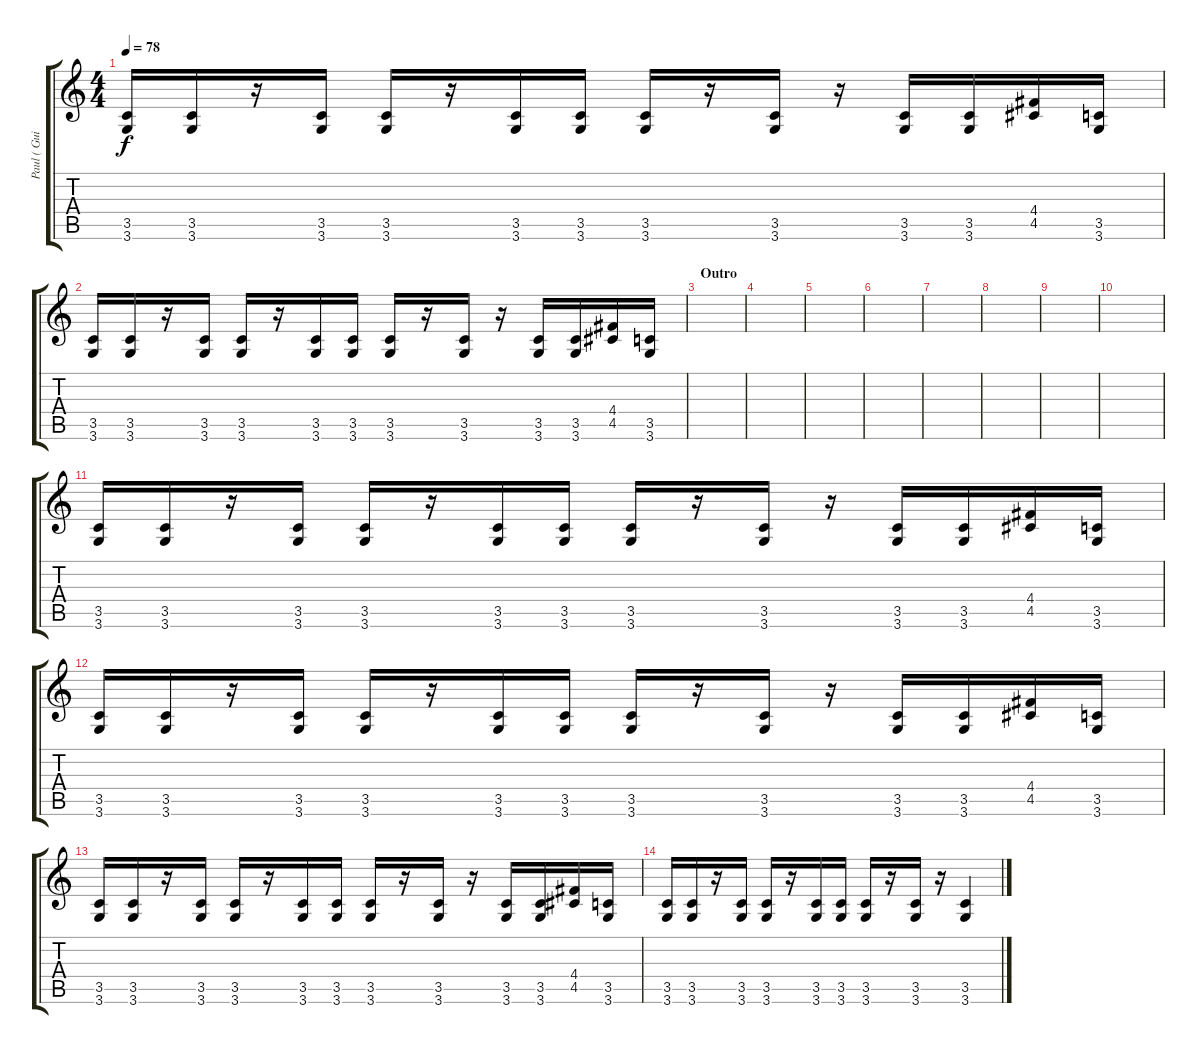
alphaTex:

\track ("Paul ( Guitar 2 )" "Paul ( Gui") {instrument distortionguitar}
\staff {score tabs}
\tuning (E4 B3 G3 D3 A2 E2) {hide}
\ts (4 4)
\tempo 78
\clef g2
\ks c
(3.5 3.6).16{dy f} (3.5 3.6).16 r.16 (3.5 3.6).16 (3.5 3.6).16 r.16 (3.5 3.6).16 (3.5 3.6).16 (3.5 3.6).16 r.16 (3.5 3.6).16 r.16 (3.5 3.6).16 (3.5 3.6).16 (4.4 4.5).16 (3.5 3.6).16 |
(3.5 3.6).16 (3.5 3.6).16 r.16 (3.5 3.6).16 (3.5 3.6).16 r.16 (3.5 3.6).16 (3.5 3.6).16 (3.5 3.6).16 r.16 (3.5 3.6).16 r.16 (3.5 3.6).16 (3.5 3.6).16 (4.4 4.5).16 (3.5 3.6).16 |
\section ("" "Outro")
|
|
|
|
|
|
|
|
(3.5 3.6).16 (3.5 3.6).16 r.16 (3.5 3.6).16 (3.5 3.6).16 r.16 (3.5 3.6).16 (3.5 3.6).16 (3.5 3.6).16 r.16 (3.5 3.6).16 r.16 (3.5 3.6).16 (3.5 3.6).16 (4.4 4.5).16 (3.5 3.6).16 |
(3.5 3.6).16 (3.5 3.6).16 r.16 (3.5 3.6).16 (3.5 3.6).16 r.16 (3.5 3.6).16 (3.5 3.6).16 (3.5 3.6).16 r.16 (3.5 3.6).16 r.16 (3.5 3.6).16 (3.5 3.6).16 (4.4 4.5).16 (3.5 3.6).16 |
(3.5 3.6).16 (3.5 3.6).16 r.16 (3.5 3.6).16 (3.5 3.6).16 r.16 (3.5 3.6).16 (3.5 3.6).16 (3.5 3.6).16 r.16 (3.5 3.6).16 r.16 (3.5 3.6).16 (3.5 3.6).16 (4.4 4.5).16 (3.5 3.6).16 |
(3.5 3.6).16 (3.5 3.6).16 r.16 (3.5 3.6).16 (3.5 3.6).16 r.16 (3.5 3.6).16 (3.5 3.6).16 (3.5 3.6).16 r.16 (3.5 3.6).16 r.16 (3.5 3.6).4
